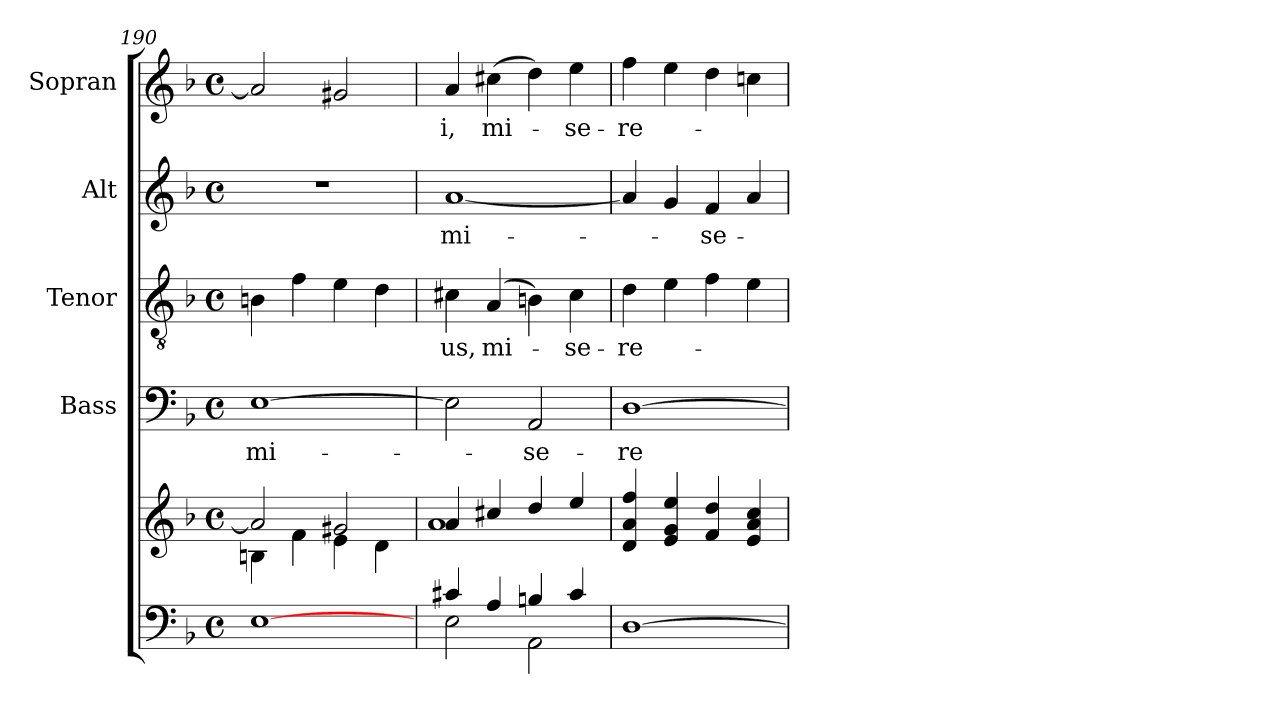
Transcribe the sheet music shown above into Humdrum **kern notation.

**kern	**kern	**kern	**text	**kern	**text	**kern	**text	**kern	**text
*part5	*part5	*part4	*part4	*part3	*part3	*part2	*part2	*part1	*part1
*staff6	*staff5	*staff4	*staff4	*staff3	*staff3	*staff2	*staff2	*staff1	*staff1
*	*	*I"Bass	*	*I"Tenor	*	*I"Alt	*	*I"Sopran	*
*	*	*I'B.	*	*I'T.	*	*I'A.	*	*I'S.	*
*clefF4	*clefG2	*clefF4	*	*clefGv2	*	*clefG2	*	*clefG2	*
*k[b-]	*k[b-]	*k[b-]	*	*k[b-]	*	*k[b-]	*	*k[b-]	*
*F:	*F:	*F:	*	*F:	*	*F:	*	*F:	*
*M4/4	*M4/4	*M4/4	*	*M4/4	*	*M4/4	*	*M4/4	*
*met(c)	*met(c)	*met(c)	*	*met(c)	*	*met(c)	*	*met(c)	*
=190	=190	=190	=190	=190	=190	=190	=190	=190	=190
*	*^	*	*	*	*	*	*	*	*
!	!	!	!	!LO:LY:b	!	!	!	!	!	!
[1E	2a/]	4Bn\	[1E	mi-	4Bn\	.	1r	.	2a/]	.
.	.	4f\	.	.	4f\	.	.	.	.	.
.	2g#X/	4e\	.	.	4e\	.	.	.	2g#X/	.
.	.	4d\	.	.	4d\	.	.	.	.	.
=191	=191	=191	=191	=191	=191	=191	=191	=191	=191	=191
*^	*	*	*	*	*	*	*	*	*	*
!	!	!	!	!	!	!	!LO:LY:b	!	!LO:LY:b	!	!LO:LY:b
4c#X/	2E\	4a/	1a	2E\]	.	4c#X\	-us,	[1a	mi-	4a/	-i,
!	!	!	!	!	!	!	!LO:LY:b	!	!	!	!LO:LY:b
4A/	.	4cc#X/	.	.	.	(4A/	mi-	.	.	(>4cc#X\	mi-
!	!	!	!	!	!LO:LY:b	!	!	!	!	!	!
4Bn/	2AA\	4dd/	.	2AA/	-se-	4Bn\)	.	.	.	4dd\)	.
!	!	!	!	!	!	!	!LO:LY:b	!	!	!	!LO:LY:b
4c#/	.	4ee/	.	.	.	4c#\	-se-	.	.	4ee\	-se-
*v	*v	*	*	*	*	*	*	*	*	*	*
*	*v	*v	*	*	*	*	*	*	*	*
!!LO:LB:g=z
=192	=192	=192	=192	=192	=192	=192	=192	=192	=192
!	!	!	!LO:LY:b	!	!LO:LY:b	!	!	!	!LO:LY:b
[1D	4d/ 4a/ 4ff/	[1D	-re-	4d\	-re-	4a/]	.	4ff\	-re-
.	4e/ 4g/ 4ee/	.	.	4e\	.	4g/	.	4ee\	.
!	!	!	!	!	!	!	!LO:LY:b	!	!
.	4f/ 4dd/	.	.	4f\	.	4f/	-se-	4dd\	.
.	4e/ 4a/ 4cc/	.	.	4e\	.	4a/	.	4ccn\	.
=	=	=	=	=	=	=	=	=	=
*-	*-	*-	*-	*-	*-	*-	*-	*-	*-
